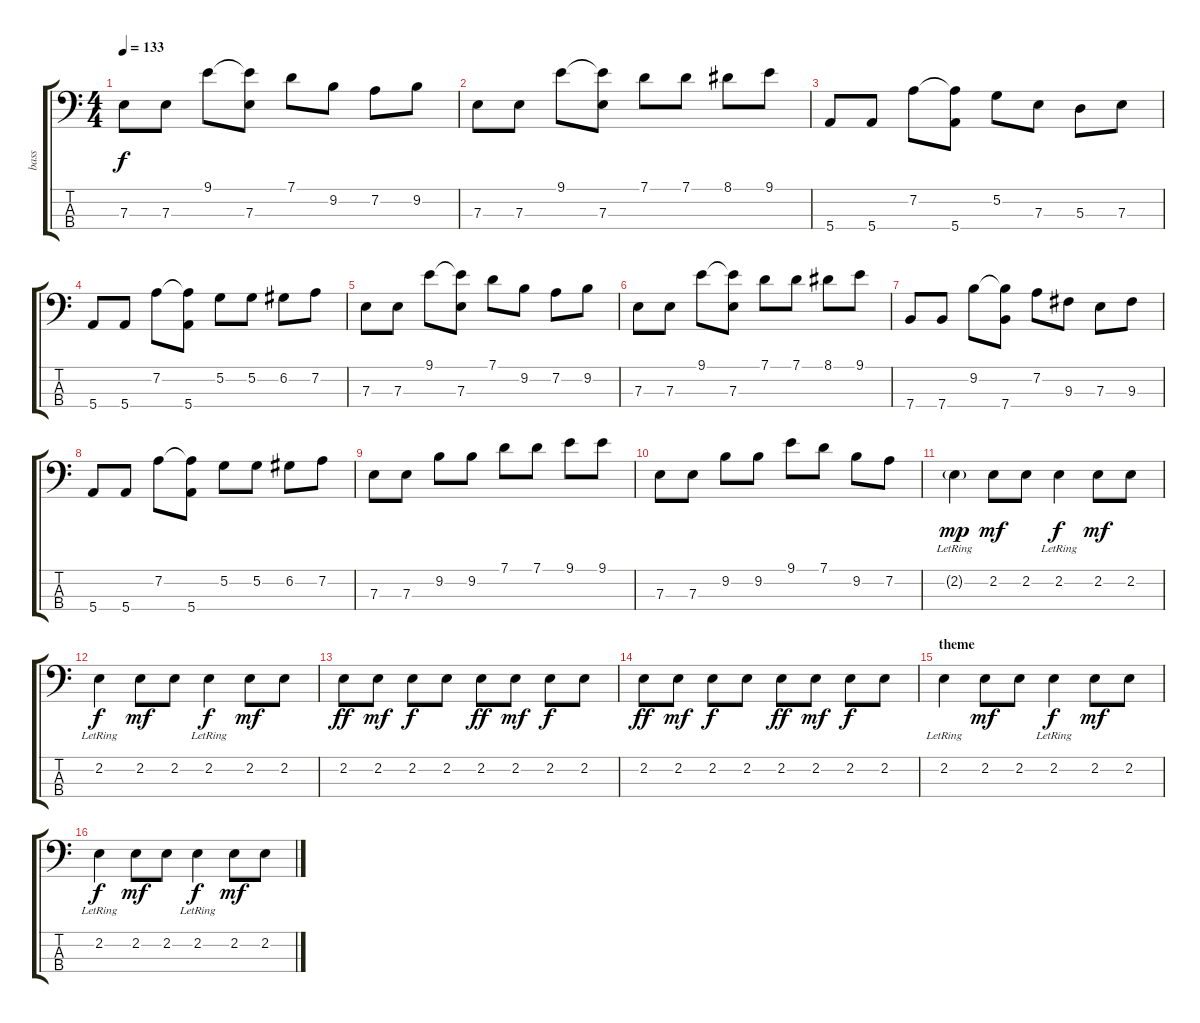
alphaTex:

\track ("bass" "bass") {instrument electricbasspick}
\staff {score tabs}
\tuning (G2 D2 A1 E1) {hide}
\ts (4 4)
\tempo 133
\clef f4
\ks c
7.3.8{dy f} 7.3.8 9.1.8 (9.1{t} 7.3).8 7.1.8 9.2.8 7.2.8 9.2.8 |
7.3.8 7.3.8 9.1.8 (9.1{t} 7.3).8 7.1.8 7.1.8 8.1.8 9.1.8 |
5.4.8 5.4.8 7.2.8 (7.2{t} 5.4).8 5.2.8 7.3.8 5.3.8 7.3.8 |
5.4.8 5.4.8 7.2.8 (7.2{t} 5.4).8 5.2.8 5.2.8 6.2.8 7.2.8 |
7.3.8 7.3.8 9.1.8 (9.1{t} 7.3).8 7.1.8 9.2.8 7.2.8 9.2.8 |
7.3.8 7.3.8 9.1.8 (9.1{t} 7.3).8 7.1.8 7.1.8 8.1.8 9.1.8 |
7.4.8 7.4.8 9.2.8 (9.2{t} 7.4).8 7.2.8 9.3.8 7.3.8 9.3.8 |
5.4.8 5.4.8 7.2.8 (7.2{t} 5.4).8 5.2.8 5.2.8 6.2.8 7.2.8 |
7.3.8 7.3.8 9.2.8 9.2.8 7.1.8 7.1.8 9.1.8 9.1.8 |
7.3.8 7.3.8 9.2.8 9.2.8 9.1.8 7.1.8 9.2.8 7.2.8 |
2.2{g lr}.4{dy mp} 2.2.8{dy mf} 2.2.8 2.2{lr}.4{dy f} 2.2.8{dy mf} 2.2.8 |
2.2{lr}.4{dy f} 2.2.8{dy mf} 2.2.8 2.2{lr}.4{dy f} 2.2.8{dy mf} 2.2.8 |
2.2.8{dy ff} 2.2.8{dy mf} 2.2.8{dy f} 2.2.8 2.2.8{dy ff} 2.2.8{dy mf} 2.2.8{dy f} 2.2.8 |
2.2.8{dy ff} 2.2.8{dy mf} 2.2.8{dy f} 2.2.8 2.2.8{dy ff} 2.2.8{dy mf} 2.2.8{dy f} 2.2.8 |
\section ("" "theme")
2.2{lr}.4 2.2.8{dy mf} 2.2.8 2.2{lr}.4{dy f} 2.2.8{dy mf} 2.2.8 |
2.2{lr}.4{dy f} 2.2.8{dy mf} 2.2.8 2.2{lr}.4{dy f} 2.2.8{dy mf} 2.2.8
